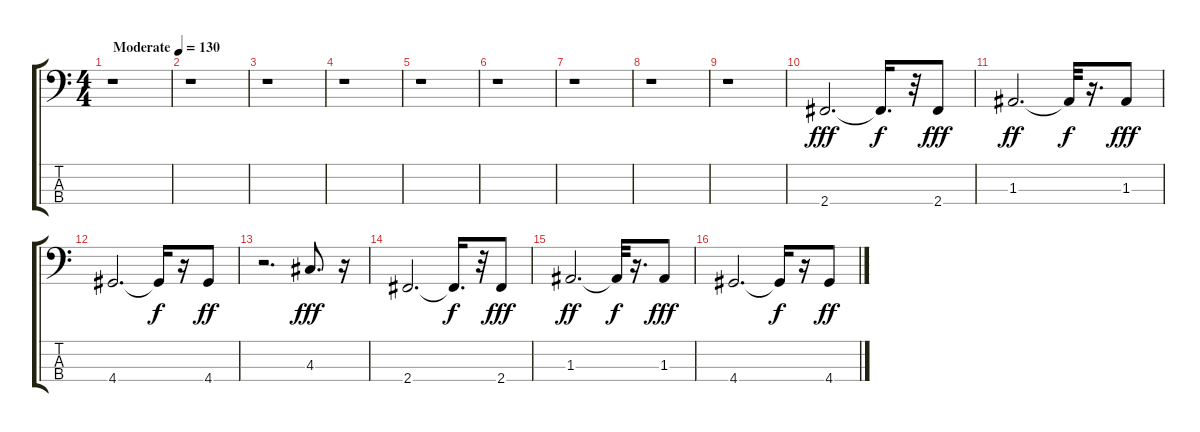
\track "" {instrument fretlessbass}
\staff {score tabs}
\tuning (G2 D2 A1 E1) {hide}
\ts (4 4)
\tempo (130 "Moderate")
\clef f4
\ks c
r.1{dy fff instrument fretlessbass} |
r.1 |
r.1 |
r.1 |
r.1 |
r.1 |
r.1 |
r.1 |
r.1 |
2.4.2{d} 2.4{t}.16{d dy f} r.32 2.4.8{dy fff} |
1.3.2{d dy ff} 1.3{t}.32{dy f} r.16{d} 1.3.8{dy fff} |
4.4.2{d} 4.4{t}.16{dy f} r.16 4.4.8{dy ff} |
r.2{d} 4.3.8{d dy fff} r.16 |
2.4.2{d} 2.4{t}.16{d dy f} r.32 2.4.8{dy fff} |
1.3.2{d dy ff} 1.3{t}.32{dy f} r.16{d} 1.3.8{dy fff} |
4.4.2{d} 4.4{t}.16{dy f} r.16 4.4.8{dy ff}
